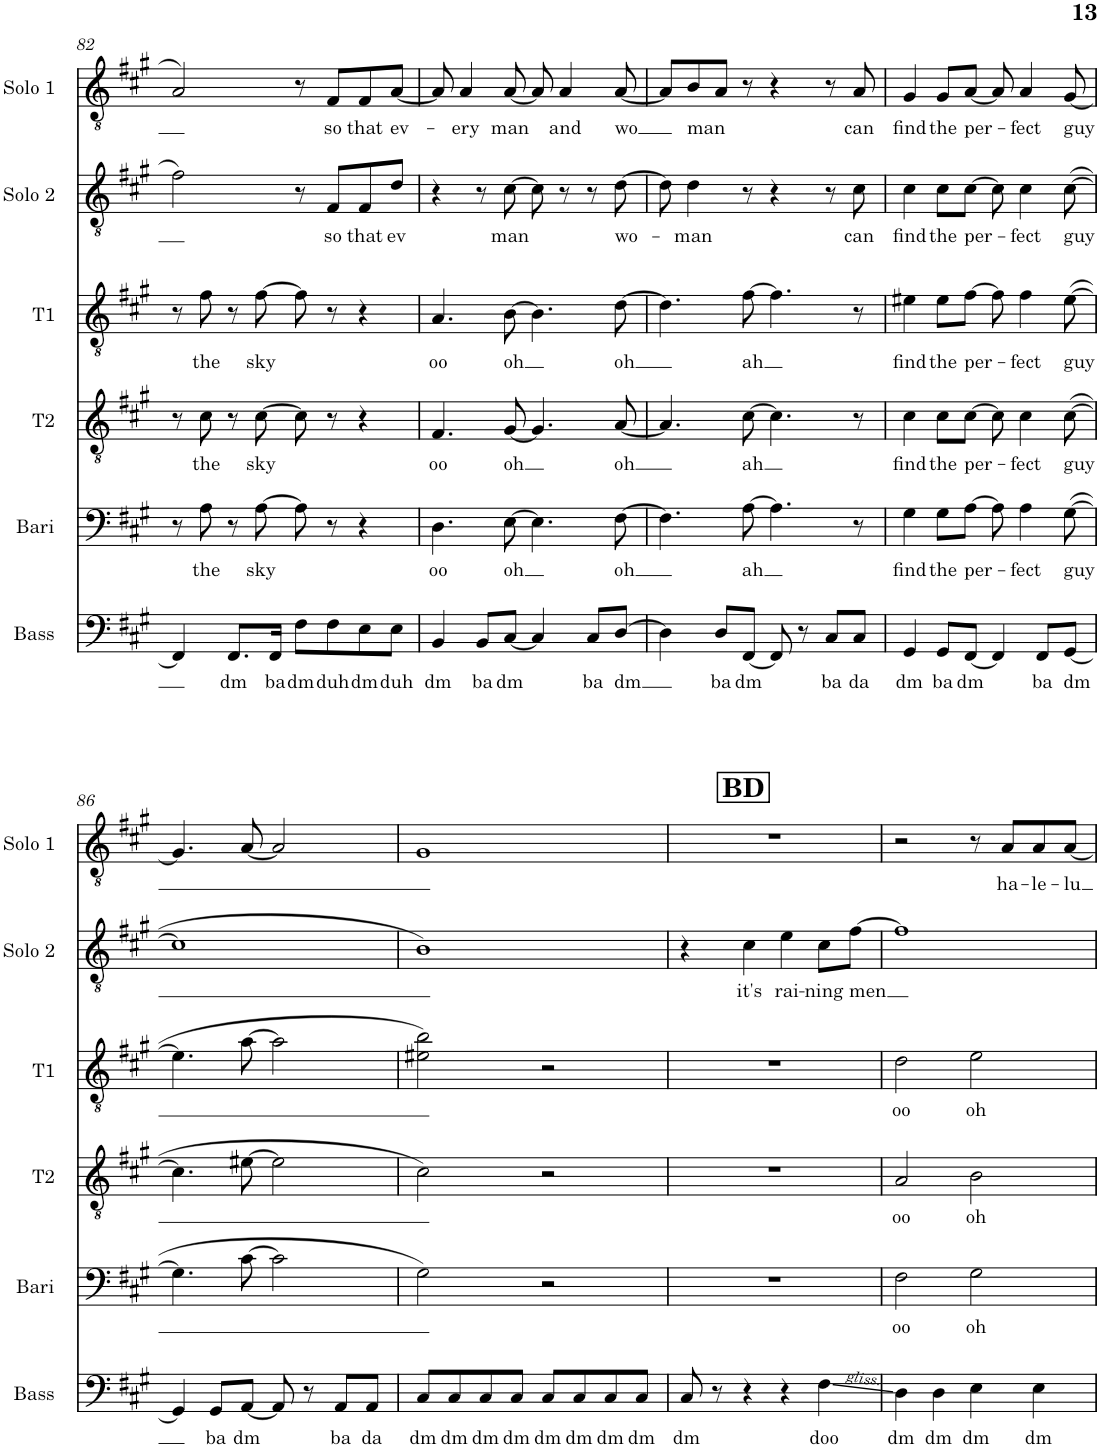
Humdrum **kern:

**kern	**text	**kern	**text	**kern	**text	**kern	**text	**kern	**text	**kern	**text
*part6	*part6	*part5	*part5	*part4	*part4	*part3	*part3	*part2	*part2	*part1	*part1
*staff6	*staff6	*staff5	*staff5	*staff4	*staff4	*staff3	*staff3	*staff2	*staff2	*staff1	*staff1
*I"Bass	*	*I"Baritone	*	*I"Tenor 2	*	*I"Tenor 1	*	*I"Solo 2	*	*I"Solo 1	*
*I'Bass	*	*I'Bari	*	*I'T2	*	*I'T1	*	*I'Solo 2	*	*I'Solo 1	*
!!LO:PB:g=z
*clefF4	*	*clefF4	*	*clefGv2	*	*clefGv2	*	*clefGv2	*	*clefGv2	*
*k[f#c#g#]	*	*k[f#c#g#]	*	*k[f#c#g#]	*	*k[f#c#g#]	*	*k[f#c#g#]	*	*k[f#c#g#]	*
*M4/4	*	*M4/4	*	*M4/4	*	*M4/4	*	*M4/4	*	*M4/4	*
=82	=82	=82	=82	=82	=82	=82	=82	=82	=82	=82	=82
4FF#/]	.	8r	.	8r	.	8r	.	2f#\	.	2A/	.
!	!	!	!LO:LY:b	!	!LO:LY:b	!	!LO:LY:b	!	!	!	!
.	.	8A\	the	8c#\	the	8f#\	the	.	.	.	.
!	!LO:LY:b	!	!	!	!	!	!	!	!	!	!
8.FF#/L	dm	8r	.	8r	.	8r	.	.	.	.	.
!	!	!	!LO:LY:b	!	!LO:LY:b	!	!LO:LY:b	!	!	!	!
.	.	[8A\	sky	[8c#\	sky	[8f#\	sky	.	.	.	.
!	!LO:LY:b	!	!	!	!	!	!	!	!	!	!
16FF#/Jk	ba	.	.	.	.	.	.	.	.	.	.
!	!LO:LY:b	!	!	!	!	!	!	!	!	!	!
8F#\L	dm	8A\]	.	8c#\]	.	8f#\]	.	8r	.	8r	.
!	!LO:LY:b	!	!	!	!	!	!	!	!LO:LY:b	!	!LO:LY:b
8F#\	duh	8r	.	8r	.	8r	.	8F#/L	so	8F#/L	so
!	!LO:LY:b	!	!	!	!	!	!	!	!LO:LY:b	!	!LO:LY:b
8E\	dm	4r	.	4r	.	4r	.	8F#/	that	8F#/	that
!	!LO:LY:b	!	!	!	!	!	!	!	!LO:LY:b	!	!LO:LY:b
8E\J	duh	.	.	.	.	.	.	8d/J	ev	[8A/J	ev-
=83	=83	=83	=83	=83	=83	=83	=83	=83	=83	=83	=83
!	!LO:LY:b	!	!LO:LY:b	!	!LO:LY:b	!	!LO:LY:b	!	!	!	!
4BB/	dm	4.D\	oo	4.F#/	oo	4.A/	oo	4r	.	8A/]	.
!	!	!	!	!	!	!	!	!	!	!	!LO:LY:b
.	.	.	.	.	.	.	.	.	.	4A/	-ery
!	!LO:LY:b	!	!	!	!	!	!	!	!	!	!
8BB/L	ba	.	.	.	.	.	.	8r	.	.	.
!	!LO:LY:b	!	!LO:LY:b	!	!LO:LY:b	!	!LO:LY:b	!	!LO:LY:b	!	!LO:LY:b
[8C#/J	dm	[8E\	oh	[8G#/	oh	[8B\	oh	[8c#\	man	[8A/	man
4C#/]	.	4.E\]	.	4.G#/]	.	4.B\]	.	8c#\]	.	8A/]	.
!	!	!	!	!	!	!	!	!	!	!	!LO:LY:b
.	.	.	.	.	.	.	.	8r	.	4A/	and
!	!LO:LY:b	!	!	!	!	!	!	!	!	!	!
8C#/L	ba	.	.	.	.	.	.	8r	.	.	.
!	!LO:LY:b	!	!LO:LY:b	!	!LO:LY:b	!	!LO:LY:b	!	!LO:LY:b	!	!LO:LY:b
[8D/J	dm	[8F#\	oh	[8A/	oh	[8d\	oh	[8d\	wo-	[8A/	wo
=84	=84	=84	=84	=84	=84	=84	=84	=84	=84	=84	=84
4D\]	.	4.F#\]	.	4.A/]	.	4.d\]	.	8d\]	.	8A/L]	.
!	!	!	!	!	!	!	!	!	!LO:LY:b	!	!LO:LY:b
.	.	.	.	.	.	.	.	4d\	-man	8B/	man
!	!LO:LY:b	!	!	!	!	!	!	!	!	!	!
8D/L	ba	.	.	.	.	.	.	.	.	8A/J	.
!	!LO:LY:b	!	!LO:LY:b	!	!LO:LY:b	!	!LO:LY:b	!	!	!	!
[8FF#/J	dm	[8A\	ah	[8c#\	ah	[8f#\	ah	8r	.	8r	.
8FF#/]	.	4.A\]	.	4.c#\]	.	4.f#\]	.	4r	.	4r	.
8r	.	.	.	.	.	.	.	.	.	.	.
!	!LO:LY:b	!	!	!	!	!	!	!	!	!	!
8C#/L	ba	.	.	.	.	.	.	8r	.	8r	.
!	!LO:LY:b	!	!	!	!	!	!	!	!LO:LY:b	!	!LO:LY:b
8C#/J	da	8r	.	8r	.	8r	.	8c#\	can	8A/	can
=85	=85	=85	=85	=85	=85	=85	=85	=85	=85	=85	=85
!	!LO:LY:b	!	!LO:LY:b	!	!LO:LY:b	!	!LO:LY:b	!	!LO:LY:b	!	!LO:LY:b
4GG#/	dm	4G#\	find	4c#\	find	4e#X\	find	4c#\	find	4G#/	find
!	!LO:LY:b	!	!LO:LY:b	!	!LO:LY:b	!	!LO:LY:b	!	!LO:LY:b	!	!LO:LY:b
8GG#/L	ba	8G#\L	the	8c#\L	the	8e#\L	the	8c#\L	the	8G#/L	the
!	!LO:LY:b	!	!LO:LY:b	!	!LO:LY:b	!	!LO:LY:b	!	!LO:LY:b	!	!LO:LY:b
[8FF#/J	dm	[8A\J	per-	[8c#\J	per-	[8f#\J	per-	[8c#\J	per-	[8A/J	per-
4FF#/]	.	8A\]	.	8c#\]	.	8f#\]	.	8c#\]	.	8A/]	.
!	!	!	!LO:LY:b	!	!LO:LY:b	!	!LO:LY:b	!	!LO:LY:b	!	!LO:LY:b
.	.	4A\	-fect	4c#\	-fect	4f#\	-fect	4c#\	-fect	4A/	-fect
!	!LO:LY:b	!	!	!	!	!	!	!	!	!	!
8FF#/L	ba	.	.	.	.	.	.	.	.	.	.
!	!LO:LY:b	!	!LO:LY:b	!	!LO:LY:b	!	!LO:LY:b	!	!LO:LY:b	!	!LO:LY:b
[8GG#/J	dm	([8G#\	guy	([8c#\	guy	([8e#\	guy	([8c#\	guy	[8G#/	guy
!!LO:LB:g=z
=86	=86	=86	=86	=86	=86	=86	=86	=86	=86	=86	=86
4GG#/]	.	4.G#\]	.	4.c#\]	.	4.e#\]	.	1c#]	.	4.G#/]	.
!	!LO:LY:b	!	!	!	!	!	!	!	!	!	!
8GG#/L	ba	.	.	.	.	.	.	.	.	.	.
!	!LO:LY:b	!	!	!	!	!	!	!	!	!	!
[8AA/J	dm	[8c#\	.	[8e#X\	.	[8a\	.	.	.	[8A/	.
8AA/]	.	2c#\]	.	2e#\]	.	2a\]	.	.	.	2A/]	.
8r	.	.	.	.	.	.	.	.	.	.	.
!	!LO:LY:b	!	!	!	!	!	!	!	!	!	!
8AA/L	ba	.	.	.	.	.	.	.	.	.	.
!	!LO:LY:b	!	!	!	!	!	!	!	!	!	!
8AA/J	da	.	.	.	.	.	.	.	.	.	.
=87	=87	=87	=87	=87	=87	=87	=87	=87	=87	=87	=87
!	!LO:LY:b	!	!	!	!	!	!	!	!	!	!
8C#/L	dm	2G#\)	.	2c#\)	.	2e#X\ 2b\)	.	1B)	.	1G#	.
!	!LO:LY:b	!	!	!	!	!	!	!	!	!	!
8C#/	dm	.	.	.	.	.	.	.	.	.	.
!	!LO:LY:b	!	!	!	!	!	!	!	!	!	!
8C#/	dm	.	.	.	.	.	.	.	.	.	.
!	!LO:LY:b	!	!	!	!	!	!	!	!	!	!
8C#/J	dm	.	.	.	.	.	.	.	.	.	.
!	!LO:LY:b	!	!	!	!	!	!	!	!	!	!
8C#/L	dm	2r	.	2r	.	2r	.	.	.	.	.
!	!LO:LY:b	!	!	!	!	!	!	!	!	!	!
8C#/	dm	.	.	.	.	.	.	.	.	.	.
!	!LO:LY:b	!	!	!	!	!	!	!	!	!	!
8C#/	dm	.	.	.	.	.	.	.	.	.	.
!	!LO:LY:b	!	!	!	!	!	!	!	!	!	!
8C#/J	dm	.	.	.	.	.	.	.	.	.	.
!!LO:REH:place=s1:a:B:cj:fs=14:t=BD:qo=1
=88	=88	=88	=88	=88	=88	=88	=88	=88	=88	=88	=88
!	!LO:LY:b	!	!	!	!	!	!	!	!	!	!
8C#/	dm	1r	.	1r	.	1r	.	4r	.	1r	.
8r	.	.	.	.	.	.	.	.	.	.	.
!	!	!	!	!	!	!	!	!	!LO:LY:b	!	!
4r	.	.	.	.	.	.	.	4c#\	it's	.	.
!	!	!	!	!	!	!	!	!	!LO:LY:b	!	!
4r	.	.	.	.	.	.	.	4e\	rai-	.	.
!	!LO:LY:b	!	!	!	!	!	!	!	!LO:LY:b	!	!
4F#\	doo	.	.	.	.	.	.	8c#\L	-ning	.	.
!	!	!	!	!	!	!	!	!	!LO:LY:b	!	!
.	.	.	.	.	.	.	.	[8f#\J	men	.	.
=89	=89	=89	=89	=89	=89	=89	=89	=89	=89	=89	=89
!	!LO:LY:b	!	!LO:LY:b	!	!LO:LY:b	!	!LO:LY:b	!	!	!	!
4D\	dm	2F#\	oo	2A/	oo	2d\	oo	1f#]	.	2r	.
!	!LO:LY:b	!	!	!	!	!	!	!	!	!	!
4D\	dm	.	.	.	.	.	.	.	.	.	.
!	!LO:LY:b	!	!LO:LY:b	!	!LO:LY:b	!	!LO:LY:b	!	!	!	!
4E\	dm	2G#\	oh	2B\	oh	2e\	oh	.	.	8r	.
!	!	!	!	!	!	!	!	!	!	!	!LO:LY:b
.	.	.	.	.	.	.	.	.	.	8A/L	ha-
!	!LO:LY:b	!	!	!	!	!	!	!	!	!	!LO:LY:b
4E\	dm	.	.	.	.	.	.	.	.	8A/	-le-
!	!	!	!	!	!	!	!	!	!	!	!LO:LY:b
.	.	.	.	.	.	.	.	.	.	[8A/J	-lu
=	=	=	=	=	=	=	=	=	=	=	=
*-	*-	*-	*-	*-	*-	*-	*-	*-	*-	*-	*-
